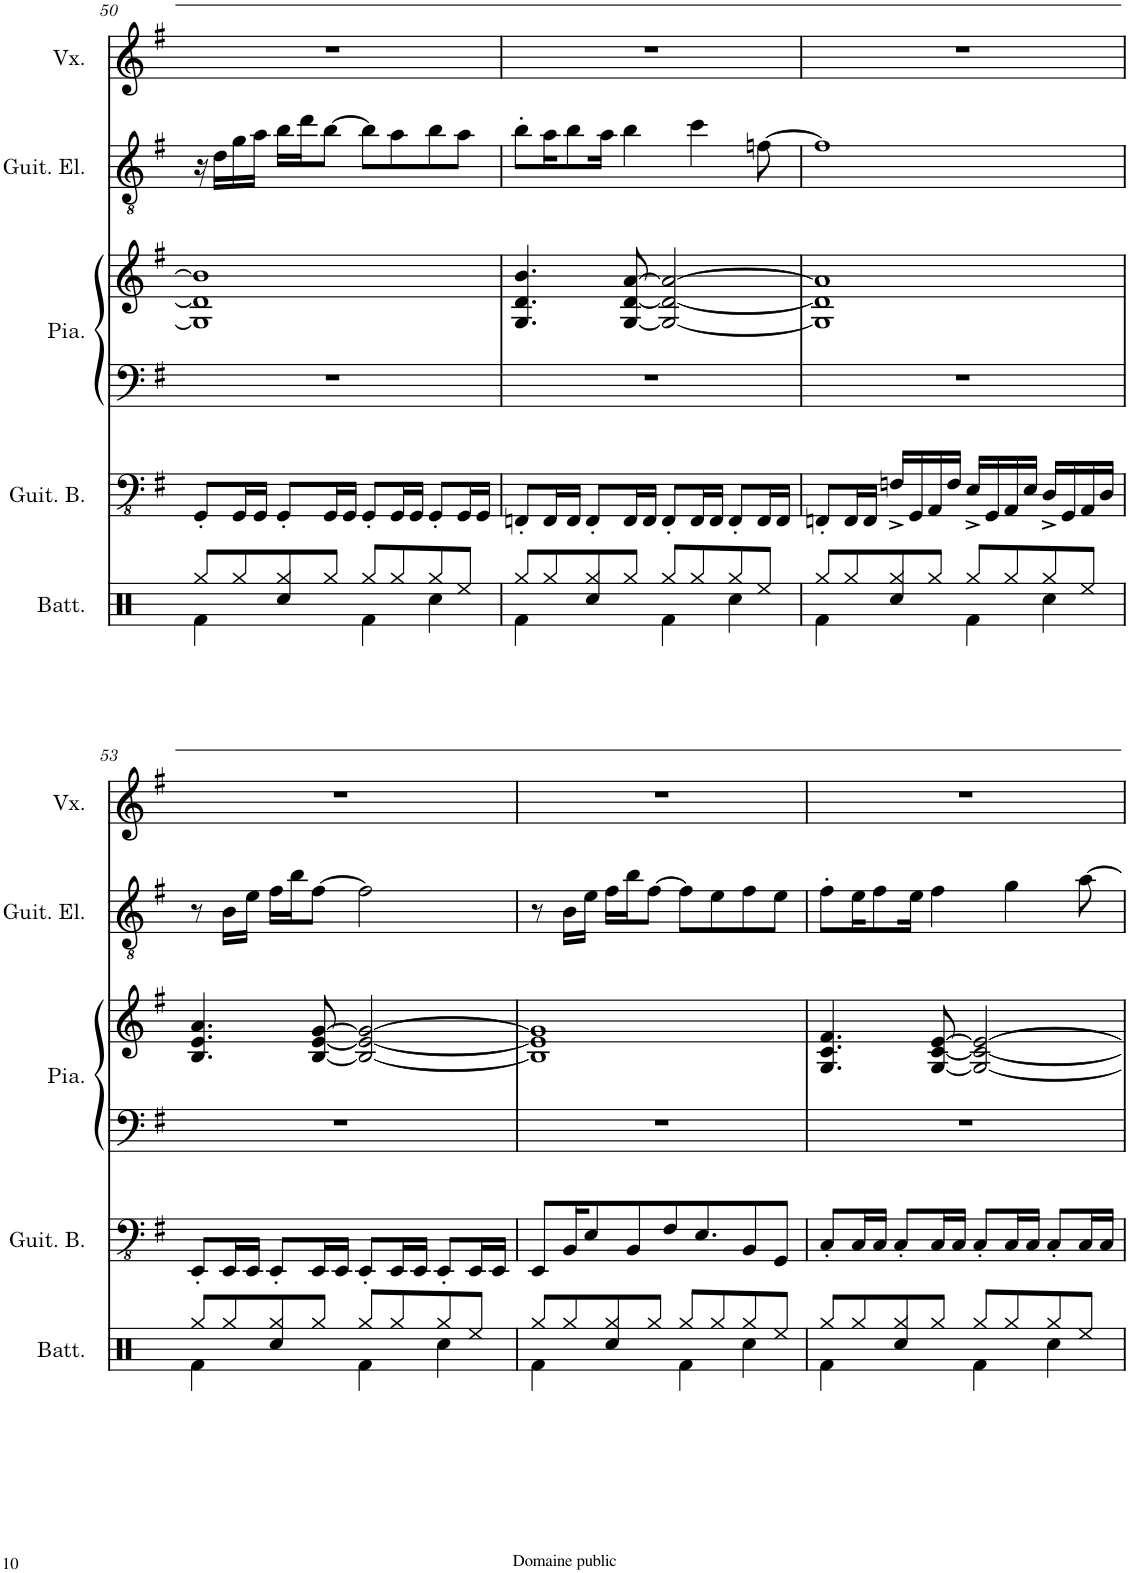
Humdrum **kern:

**kern	**kern	**kern	**kern	**kern	**kern
*part5	*part4	*part3	*part3	*part2	*part1
*staff6	*staff5	*staff4	*staff3	*staff2	*staff1
*I"Batterie	*I"Guitare basse	*I"Piano	*	*I"Guitare électrique	*I"Voix
*I'Batt.	*I'Guit. B.	*I'Pia.	*	*I'Guit. El.	*I'Vx.
!!LO:PB:g=z
*clefX	*clefFv4	*clefF4	*clefG2	*clefGv2	*clefG2
*k[]	*k[f#]	*k[f#]	*k[f#]	*k[f#]	*k[f#]
*M4/4	*M4/4	*M4/4	*M4/4	*M4/4	*M4/4
=50	=50	=50	=50	=50	=50
*^	*	*	*	*	*
8Rgg/L	4Rf\	8GGG'/L	1r	1G] 1d] 1b]	16r	1r
.	.	.	.	.	16d\LL	.
8Rgg/	.	16GGG/L	.	.	16g\	.
.	.	16GGG/JJ	.	.	16a\JJ	.
8Rgg/	4Rcc/	8GGG'/L	.	.	16b\LL	.
.	.	.	.	.	16dd\J	.
8Rgg/J	.	16GGG/L	.	.	[8b\J	.
.	.	16GGG/JJ	.	.	.	.
8Rgg/L	4Rf\	8GGG'/L	.	.	8b\L]	.
8Rgg/	.	16GGG/L	.	.	8a\	.
.	.	16GGG/JJ	.	.	.	.
8Rgg/	4Rcc\	8GGG'/L	.	.	8b\	.
8Ree/J	.	16GGG/L	.	.	8a\J	.
.	.	16GGG/JJ	.	.	.	.
=51	=51	=51	=51	=51	=51	=51
8Rgg/L	4Rf\	8FFFn'/L	1r	4.G/ 4.d/ 4.b/	8b'\L	1r
8Rgg/	.	16FFF/L	.	.	16a\K	.
.	.	16FFF/JJ	.	.	8b\	.
8Rgg/	4Rcc/	8FFF'/L	.	.	.	.
.	.	.	.	.	16a\Jk	.
8Rgg/J	.	16FFF/L	.	[8G/ [8d/ [8a/	4b\	.
.	.	16FFF/JJ	.	.	.	.
8Rgg/L	4Rf\	8FFF'/L	.	2G/_ 2d/_ 2a/_	.	.
8Rgg/	.	16FFF/L	.	.	4cc\	.
.	.	16FFF/JJ	.	.	.	.
8Rgg/	4Rcc\	8FFF'/L	.	.	.	.
8Ree/J	.	16FFF/L	.	.	[8fn\	.
.	.	16FFF/JJ	.	.	.	.
=52	=52	=52	=52	=52	=52	=52
8Rgg/L	4Rf\	8FFFn'/L	1r	1G] 1d] 1a]	1f]	1r
8Rgg/	.	16FFF/L	.	.	.	.
.	.	16FFF/JJ	.	.	.	.
8Rgg/	4Rcc/	16FFn^/LL	.	.	.	.
.	.	16GGG/	.	.	.	.
8Rgg/J	.	16AAA/	.	.	.	.
.	.	16FF/JJ	.	.	.	.
8Rgg/L	4Rf\	16EE^/LL	.	.	.	.
.	.	16GGG/	.	.	.	.
8Rgg/	.	16AAA/	.	.	.	.
.	.	16EE/JJ	.	.	.	.
8Rgg/	4Rcc\	16DD^/LL	.	.	.	.
.	.	16GGG/	.	.	.	.
8Ree/J	.	16AAA/	.	.	.	.
.	.	16DD/JJ	.	.	.	.
!!LO:LB:g=z
=53	=53	=53	=53	=53	=53	=53
8Rgg/L	4Rf\	8EEE'/L	1r	4.B/ 4.e/ 4.a/	8r	1r
8Rgg/	.	16EEE/L	.	.	16B\LL	.
.	.	16EEE/JJ	.	.	16e\JJ	.
8Rgg/	4Rcc/	8EEE'/L	.	.	16f#\LL	.
.	.	.	.	.	16b\J	.
8Rgg/J	.	16EEE/L	.	[8B/ [8e/ [8g/	[8f#\J	.
.	.	16EEE/JJ	.	.	.	.
8Rgg/L	4Rf\	8EEE'/L	.	2B/_ 2e/_ 2g/_	2f#\]	.
8Rgg/	.	16EEE/L	.	.	.	.
.	.	16EEE/JJ	.	.	.	.
8Rgg/	4Rcc\	8EEE'/L	.	.	.	.
8Ree/J	.	16EEE/L	.	.	.	.
.	.	16EEE/JJ	.	.	.	.
=54	=54	=54	=54	=54	=54	=54
8Rgg/L	4Rf\	8EEE/L	1r	1B] 1e] 1g]	8r	1r
8Rgg/	.	16BBB/K	.	.	16B\LL	.
.	.	8EE/	.	.	16e\JJ	.
8Rgg/	4Rcc/	.	.	.	16f#\LL	.
.	.	8BBB/	.	.	16b\J	.
8Rgg/J	.	.	.	.	[8f#\J	.
.	.	8FF#/	.	.	.	.
8Rgg/L	4Rf\	.	.	.	8f#\L]	.
.	.	8.EE/	.	.	.	.
8Rgg/	.	.	.	.	8e\	.
8Rgg/	4Rcc\	8BBB/	.	.	8f#\	.
8Ree/J	.	8GGG/J	.	.	8e\J	.
=55	=55	=55	=55	=55	=55	=55
8Rgg/L	4Rf\	8CC'/L	1r	4.G/ 4.c/ 4.f#/	8f#'\L	1r
8Rgg/	.	16CC/L	.	.	16e\K	.
.	.	16CC/JJ	.	.	8f#\	.
8Rgg/	4Rcc/	8CC'/L	.	.	.	.
.	.	.	.	.	16e\Jk	.
8Rgg/J	.	16CC/L	.	[8G/ [8c/ [8e/	4f#\	.
.	.	16CC/JJ	.	.	.	.
8Rgg/L	4Rf\	8CC'/L	.	2G/_ 2c/_ 2e/_	.	.
8Rgg/	.	16CC/L	.	.	4g\	.
.	.	16CC/JJ	.	.	.	.
8Rgg/	4Rcc\	8CC'/L	.	.	.	.
8Ree/J	.	16CC/L	.	.	[8a\	.
.	.	16CC/JJ	.	.	.	.
*v	*v	*	*	*	*	*
=	=	=	=	=	=
*-	*-	*-	*-	*-	*-
